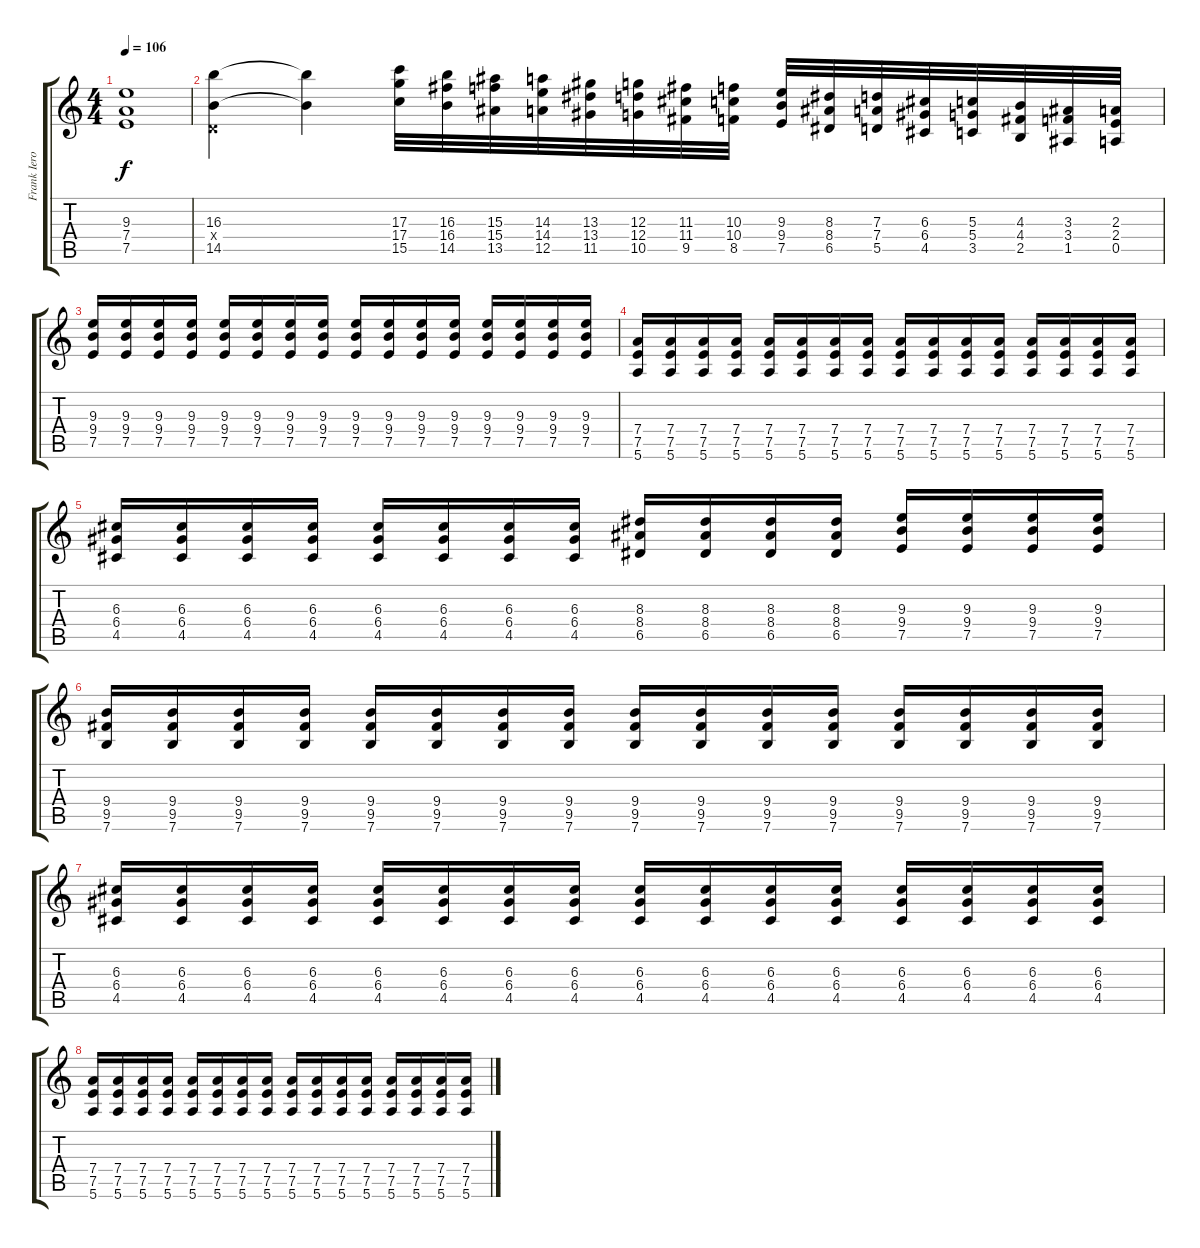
\track ("Frank Iero" "Frank Iero") {instrument distortionguitar}
\staff {score tabs}
\tuning (E4 B3 G3 D3 A2 E2) {hide}
\ts (4 4)
\tempo 106
\clef g2
\ks c
(9.3{t} 7.4{t} 7.5{t}).1{dy f} |
(16.3 0.4{x} 14.5).4 (16.3{t} 14.5{t}).4 (17.3 17.4 15.5).32{instrument guitarfretnoise} (16.3 16.4 14.5).32 (15.3 15.4 13.5).32 (14.3 14.4 12.5).32 (13.3 13.4 11.5).32 (12.3 12.4 10.5).32 (11.3 11.4 9.5).32 (10.3 10.4 8.5).32 (9.3 9.4 7.5).32 (8.3 8.4 6.5).32 (7.3 7.4 5.5).32 (6.3 6.4 4.5).32 (5.3 5.4 3.5).32 (4.3 4.4 2.5).32 (3.3 3.4 1.5).32 (2.3 2.4 0.5).32 |
(9.3 9.4 7.5).16{instrument distortionguitar} (9.3 9.4 7.5).16 (9.3 9.4 7.5).16 (9.3 9.4 7.5).16 (9.3 9.4 7.5).16 (9.3 9.4 7.5).16 (9.3 9.4 7.5).16 (9.3 9.4 7.5).16 (9.3 9.4 7.5).16 (9.3 9.4 7.5).16 (9.3 9.4 7.5).16 (9.3 9.4 7.5).16 (9.3 9.4 7.5).16 (9.3 9.4 7.5).16 (9.3 9.4 7.5).16 (9.3 9.4 7.5).16 |
(7.4 7.5 5.6).16 (7.4 7.5 5.6).16 (7.4 7.5 5.6).16 (7.4 7.5 5.6).16 (7.4 7.5 5.6).16 (7.4 7.5 5.6).16 (7.4 7.5 5.6).16 (7.4 7.5 5.6).16 (7.4 7.5 5.6).16 (7.4 7.5 5.6).16 (7.4 7.5 5.6).16 (7.4 7.5 5.6).16 (7.4 7.5 5.6).16 (7.4 7.5 5.6).16 (7.4 7.5 5.6).16 (7.4 7.5 5.6).16 |
(6.3 6.4 4.5).16 (6.3 6.4 4.5).16 (6.3 6.4 4.5).16 (6.3 6.4 4.5).16 (6.3 6.4 4.5).16 (6.3 6.4 4.5).16 (6.3 6.4 4.5).16 (6.3 6.4 4.5).16 (8.3 8.4 6.5).16 (8.3 8.4 6.5).16 (8.3 8.4 6.5).16 (8.3 8.4 6.5).16 (9.3 9.4 7.5).16 (9.3 9.4 7.5).16 (9.3 9.4 7.5).16 (9.3 9.4 7.5).16 |
(9.4 9.5 7.6).16 (9.4 9.5 7.6).16 (9.4 9.5 7.6).16 (9.4 9.5 7.6).16 (9.4 9.5 7.6).16 (9.4 9.5 7.6).16 (9.4 9.5 7.6).16 (9.4 9.5 7.6).16 (9.4 9.5 7.6).16 (9.4 9.5 7.6).16 (9.4 9.5 7.6).16 (9.4 9.5 7.6).16 (9.4 9.5 7.6).16 (9.4 9.5 7.6).16 (9.4 9.5 7.6).16 (9.4 9.5 7.6).16 |
(6.3 6.4 4.5).16 (6.3 6.4 4.5).16 (6.3 6.4 4.5).16 (6.3 6.4 4.5).16 (6.3 6.4 4.5).16 (6.3 6.4 4.5).16 (6.3 6.4 4.5).16 (6.3 6.4 4.5).16 (6.3 6.4 4.5).16 (6.3 6.4 4.5).16 (6.3 6.4 4.5).16 (6.3 6.4 4.5).16 (6.3 6.4 4.5).16 (6.3 6.4 4.5).16 (6.3 6.4 4.5).16 (6.3 6.4 4.5).16 |
(7.4 7.5 5.6).16 (7.4 7.5 5.6).16 (7.4 7.5 5.6).16 (7.4 7.5 5.6).16 (7.4 7.5 5.6).16 (7.4 7.5 5.6).16 (7.4 7.5 5.6).16 (7.4 7.5 5.6).16 (7.4 7.5 5.6).16 (7.4 7.5 5.6).16 (7.4 7.5 5.6).16 (7.4 7.5 5.6).16 (7.4 7.5 5.6).16 (7.4 7.5 5.6).16 (7.4 7.5 5.6).16 (7.4 7.5 5.6).16
